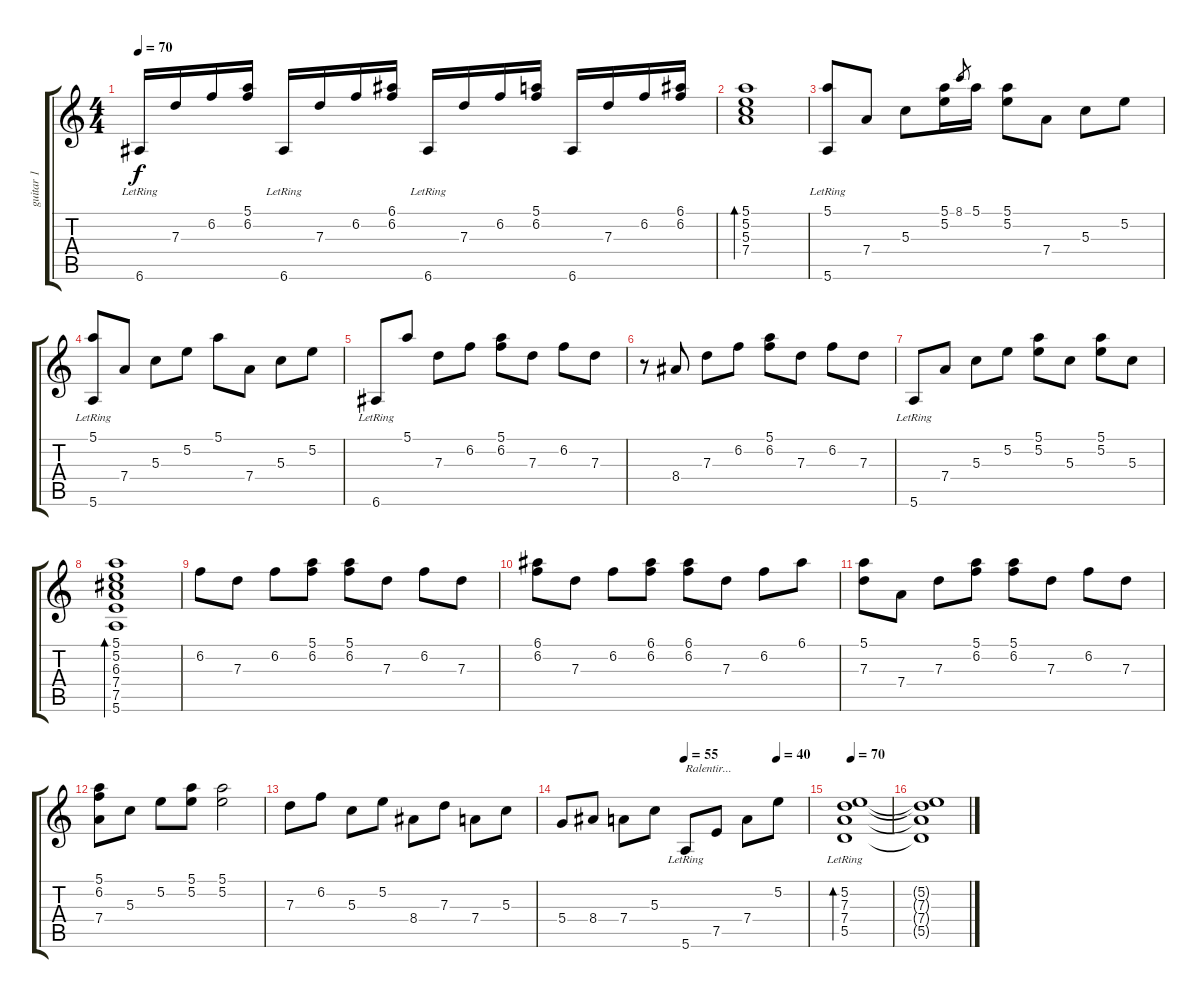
\track ("guitar 1" "guitar 1") {instrument acousticguitarnylon}
\staff {score tabs}
\tuning (E4 B3 G3 D3 A2 E2) {hide}
\ts (4 4)
\tempo 70
\clef g2
\ks c
6.6{lr}.16{dy f} 7.3.16 6.2.16 (5.1 6.2).16 6.6{lr}.16 7.3.16 6.2.16 (6.1 6.2).16 6.6{lr}.16 7.3.16 6.2.16 (5.1 6.2).16 6.6.16 7.3.16 6.2.16 (6.1 6.2).16 |
(5.1 5.2 5.3 7.4).1{bd 120} |
(5.1 5.6{lr}).8 7.4.8 5.3.8 (5.1 5.2).16 8.1.8{gr} 5.1.16 (5.1 5.2).8 7.4.8 5.3.8 5.2.8 |
(5.1 5.6{lr}).8 7.4.8 5.3.8 5.2.8 5.1.8 7.4.8 5.3.8 5.2.8 |
6.6{lr}.8 5.1.8 7.3.8 6.2.8 (5.1 6.2).8 7.3.8 6.2.8 7.3.8 |
r.8 8.4.8 7.3.8 6.2.8 (5.1 6.2).8 7.3.8 6.2.8 7.3.8 |
5.6{lr}.8 7.4.8 5.3.8 5.2.8 (5.1 5.2).8 5.3.8 (5.1 5.2).8 5.3.8 |
(5.1 5.2 6.3 7.4 7.5 5.6).1{bd 120} |
6.2.8 7.3.8 6.2.8 (5.1 6.2).8 (5.1 6.2).8 7.3.8 6.2.8 7.3.8 |
(6.1 6.2).8 7.3.8 6.2.8 (6.1 6.2).8 (6.1 6.2).8 7.3.8 6.2.8 6.1.8 |
(5.1 7.3).8 7.4.8 7.3.8 (5.1 6.2).8 (5.1 6.2).8 7.3.8 6.2.8 7.3.8 |
(5.1 6.2 7.4).8 5.3.8 5.2.8 (5.1 5.2).8 (5.1 5.2).2 |
7.3.8 6.2.8 5.3.8 5.2.8 8.4.8 7.3.8 7.4.8 5.3.8 |
\tempo (55 0.5)
\tempo (40 0.875)
5.4.8 8.4.8 7.4.8 5.3.8 5.6{lr}.8{txt "Ralentir..."} 7.5.8 7.4.8 5.2.8 |
\tempo 70
(5.2{lr} 7.3{lr} 7.4{lr} 5.5{lr}).1{bd 480} |
(5.2{t} 7.3{t} 7.4{t} 5.5{t}).1{volume 10}
